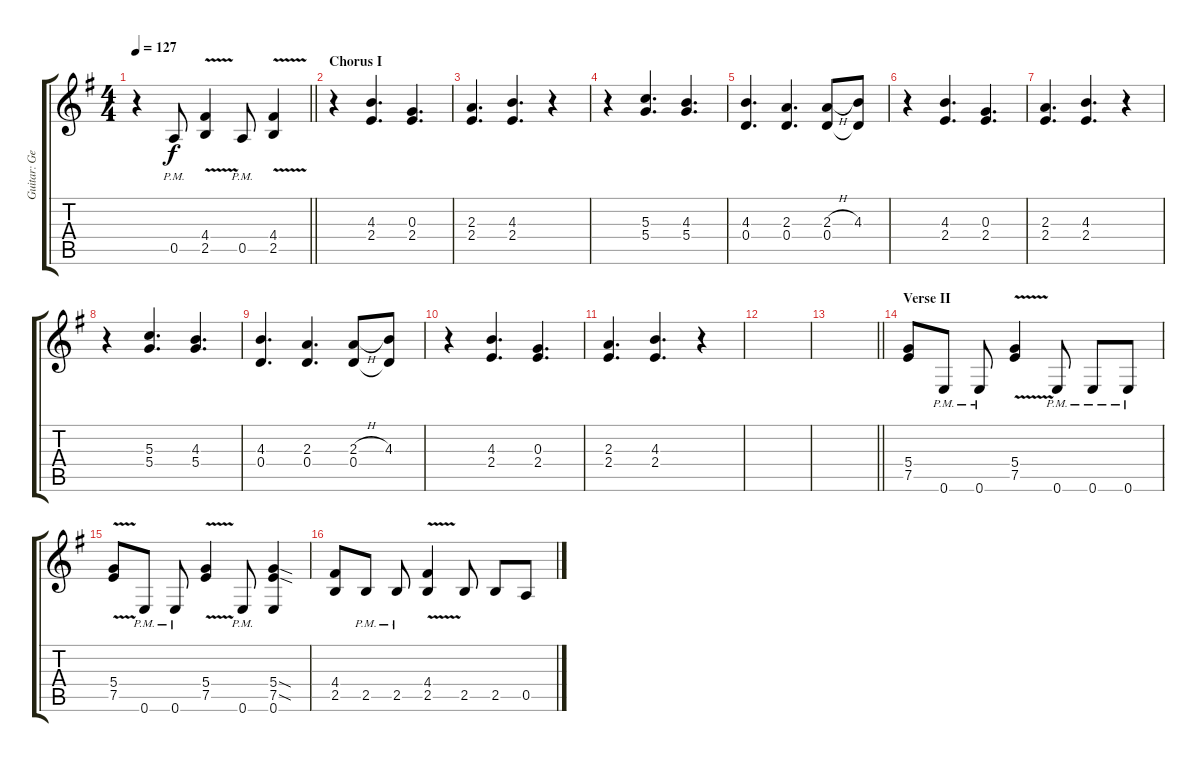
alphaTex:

\track ("Guitar: George" "Guitar: Ge") {instrument overdrivenguitar}
\staff {score tabs}
\tuning (E4 B3 G3 D3 A2 E2) {hide}
\ts (4 4)
\tempo 127
\clef g2
\barLineRight lightlight
\ks g
r.4{dy f} 0.5{pm}.8 (4.4{v} 2.5{v}).4 0.5{pm}.8 (4.4{v} 2.5{v}).4 |
\section ("" "Chorus I")
r.4 (4.3 2.4).4{d} (0.3 2.4).4{d} |
(2.3 2.4).4{d} (4.3 2.4).4{d} r.4 |
r.4 (5.3 5.4).4{d} (4.3 5.4).4{d} |
(4.3 0.4).4{d} (2.3 0.4).4{d} (2.3{h} 0.4).8 (4.3 0.4{t}).8 |
r.4 (4.3 2.4).4{d} (0.3 2.4).4{d} |
(2.3 2.4).4{d} (4.3 2.4).4{d} r.4 |
r.4 (5.3 5.4).4{d} (4.3 5.4).4{d} |
(4.3 0.4).4{d} (2.3 0.4).4{d} (2.3{h} 0.4).8 (4.3 0.4{t}).8 |
r.4 (4.3 2.4).4{d} (0.3 2.4).4{d} |
(2.3 2.4).4{d} (4.3 2.4).4{d} r.4 |
|
\barLineRight lightlight
|
\section ("" "Verse II")
(5.4 7.5).8 0.6{pm}.8 0.6{pm}.8 (5.4{v} 7.5{v}).4 0.6{pm}.8 0.6{pm}.8 0.6{pm}.8 |
(5.4{v} 7.5{v}).8 0.6{pm}.8 0.6{pm}.8 (5.4{v} 7.5{v}).4 0.6{pm}.8 (5.4{sod} 7.5{sod} 0.6).4 |
(4.4 2.5).8 2.5{pm}.8 2.5{pm}.8 (4.4{v} 2.5{v}).4 2.5.8 2.5.8 0.5.8
